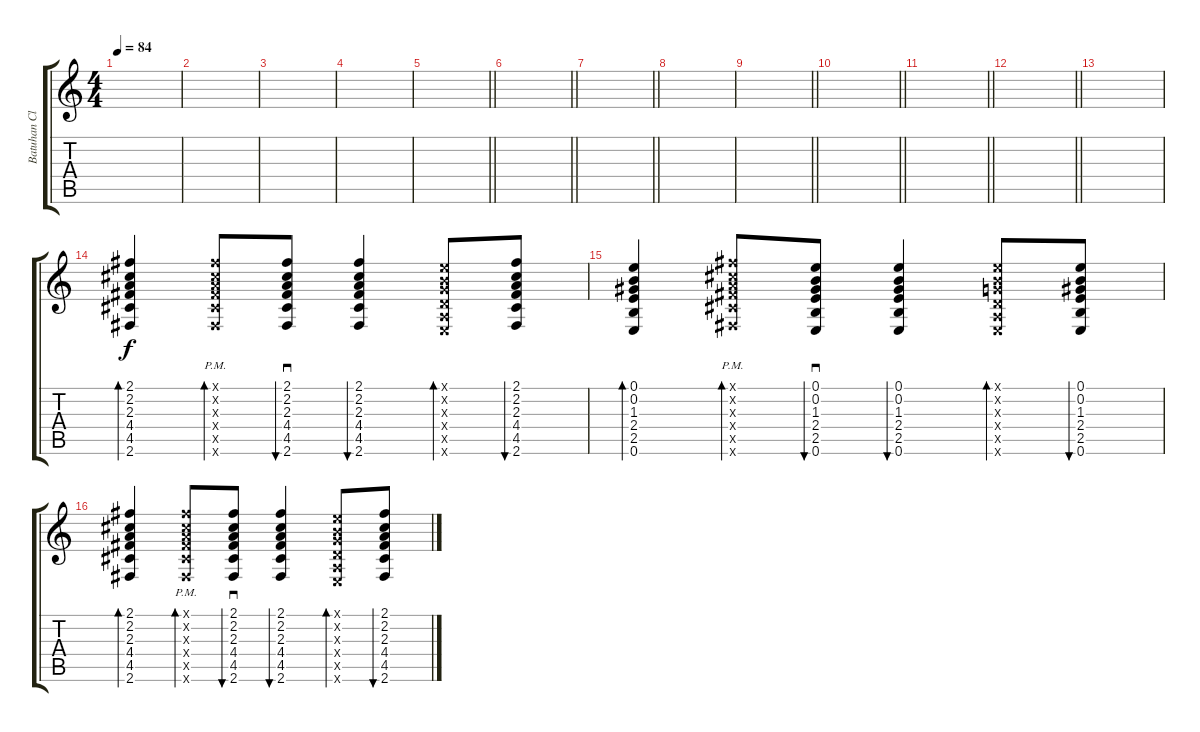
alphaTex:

\track ("Batuhan Clean" "Batuhan Cl") {instrument acousticguitarsteel}
\staff {score tabs}
\tuning (E4 B3 G3 D3 A2 E2) {hide}
\ts (4 4)
\tempo 84
\clef g2
\ks c
|
|
|
|
\barLineRight lightlight
|
\barLineRight lightlight
|
\barLineRight lightlight
|
|
\barLineRight lightlight
|
\barLineRight lightlight
|
\barLineRight lightlight
|
\barLineRight lightlight
|
|
(2.1 2.2 2.3 4.4 4.5 2.6).4{bd 60} (2.1{x} 2.2{x} 2.3{pm x} 4.4{x} 4.5{x} 2.6{x}).8{bd 60} (2.1 2.2 2.3 4.4 4.5 2.6).8{sd bu 30} (2.1 2.2 2.3 4.4 4.5 2.6).4{bu 30} (0.1{x} 0.2{x} 0.3{x} 0.4{x} 0.5{x} 0.6{x}).8{bd 30} (2.1 2.2 2.3 4.4 4.5 2.6).8{bu 30} |
(0.1 0.2 1.3 2.4 2.5 0.6).4{bd 60} (2.1{x} 2.2{x} 2.3{pm x} 4.4{x} 4.5{x} 2.6{x}).8{bd 60} (0.1 0.2 1.3 2.4 2.5 0.6).8{sd bu 30} (0.1 0.2 1.3 2.4 2.5 0.6).4{bu 30} (0.1{x} 0.2{x} 0.3{x} 0.4{x} 0.5{x} 0.6{x}).8{bd 30} (0.1 0.2 1.3 2.4 2.5 0.6).8{bu 30} |
(2.1 2.2 2.3 4.4 4.5 2.6).4{bd 60} (2.1{x} 2.2{x} 2.3{pm x} 4.4{x} 4.5{x} 2.6{x}).8{bd 60} (2.1 2.2 2.3 4.4 4.5 2.6).8{sd bu 30} (2.1 2.2 2.3 4.4 4.5 2.6).4{bu 30} (0.1{x} 0.2{x} 0.3{x} 0.4{x} 0.5{x} 0.6{x}).8{bd 30} (2.1 2.2 2.3 4.4 4.5 2.6).8{bu 30}
